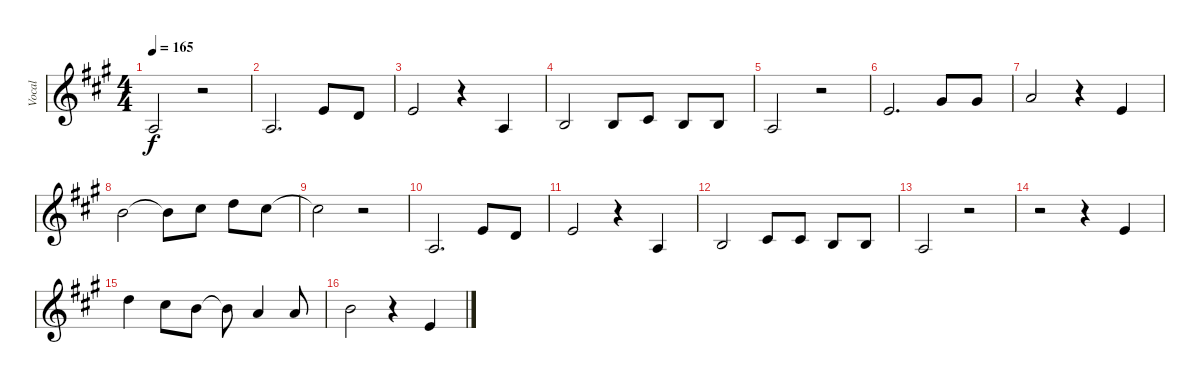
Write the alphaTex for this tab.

\track ("Vocal" "Vocal") {instrument violin}
\staff {score}
\tuning (E4 B3 G3 D3 A2 E2 B1) {hide}
\ts (4 4)
\tempo 165
\clef g2
\ks a
2.3{t}.2{dy f} r.2 |
2.3.2{d} 0.1.8 3.2.8 |
0.1.2 r.4 2.3.4 |
4.3.2 4.3.8 2.2.8 0.2.8 0.2.8 |
2.3.2 r.2 |
0.1.2{d} 4.1.8 4.1.8 |
5.1.2 r.4 0.1.4 |
7.1.2 7.1{t}.8 14.2.8 10.1.8 9.1.8 |
9.1{t}.2 r.2 |
2.3.2{d} 0.1.8 3.2.8 |
0.1.2 r.4 2.3.4 |
0.2.2 2.2.8 2.2.8 0.2.8 0.2.8 |
2.3.2 r.2 |
r.2 r.4 0.1.4 |
10.1.4 14.2.8 7.1.8 7.1{t}.8 5.1.4 5.1.8 |
7.1.2 r.4 0.1.4
